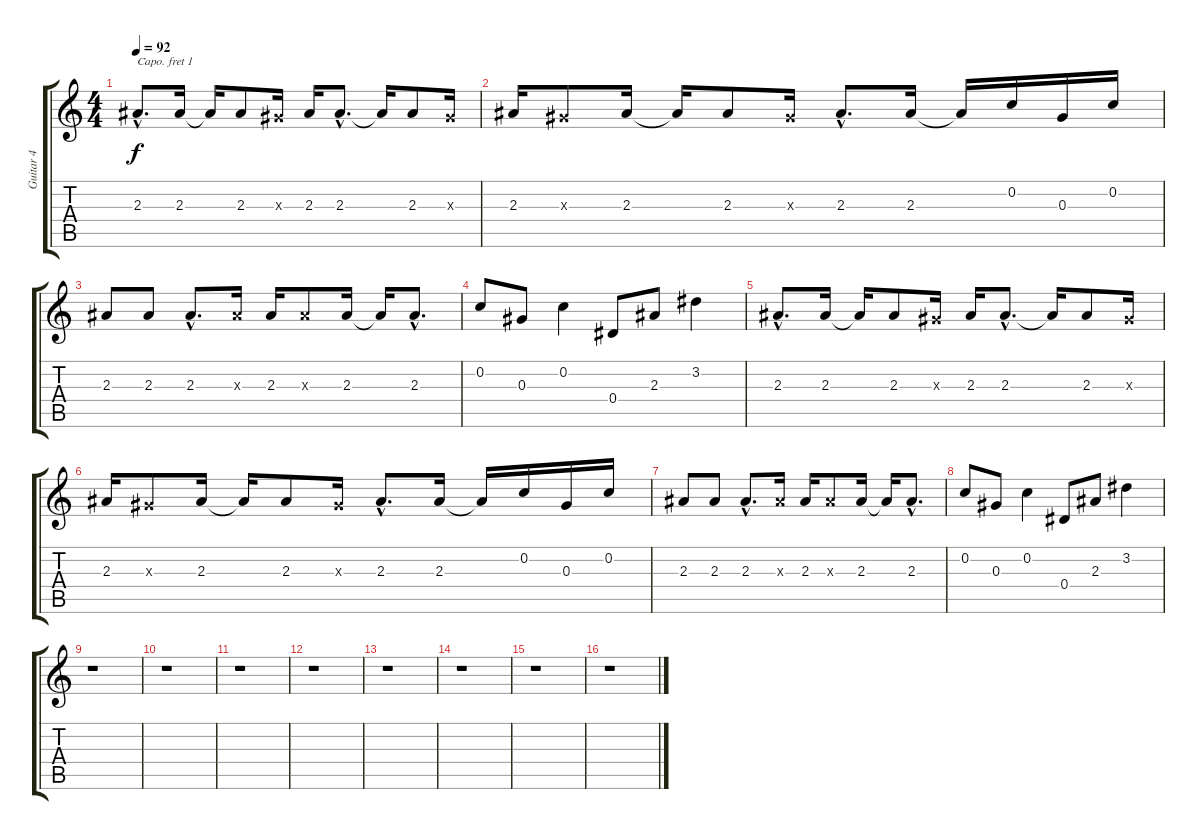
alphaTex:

\track ("Guitar 4" "Guitar 4") {instrument electricguitarclean}
\staff {score tabs}
\capo 1
\tuning (E4 B3 G3 D3 A2 E2) {hide}
\ts (4 4)
\tempo 92
\clef g2
\ks c
2.3{hac}.8{d dy f} 2.3.16 2.3{t}.16 2.3.8 0.3{x}.16 2.3.16 2.3{hac}.8{d} 2.3{t}.16 2.3.8 0.3{x}.16 |
2.3.16 0.3{x}.8 2.3.16 2.3{t}.16 2.3.8 0.3{x}.16 2.3{hac}.8{d} 2.3.16 2.3{t}.16 0.2.16 0.3.16 0.2.16 |
2.3.8 2.3.8 2.3{hac}.8{d} 2.3{x}.16 2.3.16 2.3{x}.8 2.3.16 2.3{t}.16 2.3{hac}.8{d} |
0.2.8 0.3.8 0.2.4 0.4.8 2.3.8 3.2.4 |
2.3{hac}.8{d} 2.3.16 2.3{t}.16 2.3.8 0.3{x}.16 2.3.16 2.3{hac}.8{d} 2.3{t}.16 2.3.8 0.3{x}.16 |
2.3.16 0.3{x}.8 2.3.16 2.3{t}.16 2.3.8 0.3{x}.16 2.3{hac}.8{d} 2.3.16 2.3{t}.16 0.2.16 0.3.16 0.2.16 |
2.3.8 2.3.8 2.3{hac}.8{d} 2.3{x}.16 2.3.16 2.3{x}.8 2.3.16 2.3{t}.16 2.3{hac}.8{d} |
0.2.8 0.3.8 0.2.4 0.4.8 2.3.8 3.2.4 |
r.1 |
r.1 |
r.1 |
r.1 |
r.1 |
r.1 |
r.1 |
r.1
